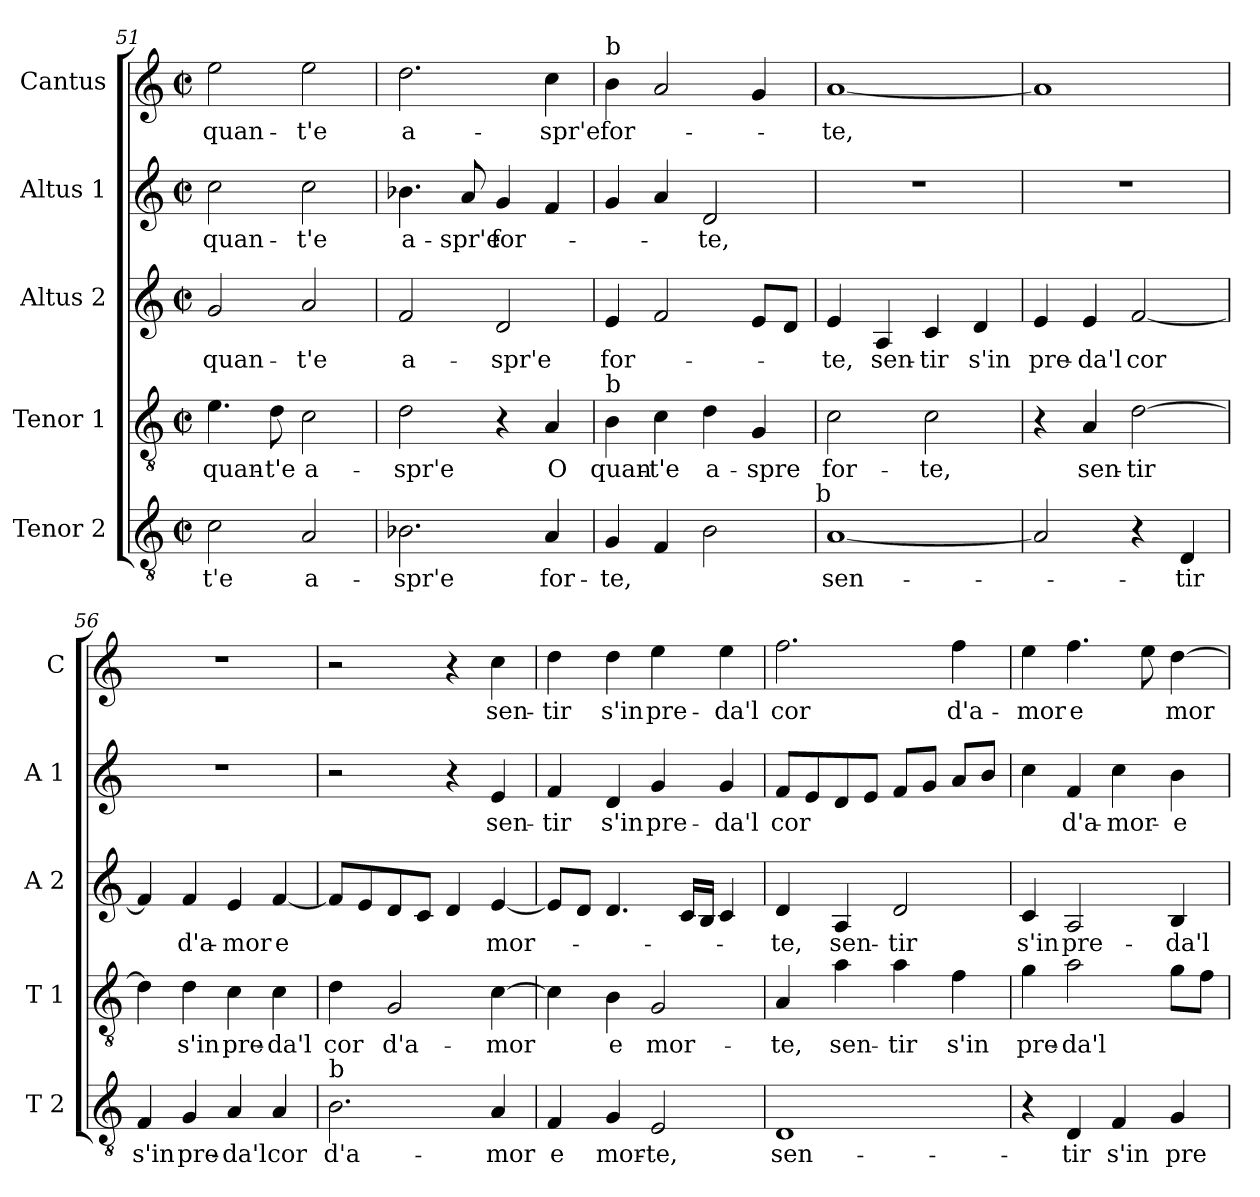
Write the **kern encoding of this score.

**kern	**text	**kern	**text	**kern	**text	**kern	**text	**kern	**text
*part5	*part5	*part4	*part4	*part3	*part3	*part2	*part2	*part1	*part1
*staff5	*staff5	*staff4	*staff4	*staff3	*staff3	*staff2	*staff2	*staff1	*staff1
*I"Tenor 2	*	*I"Tenor 1	*	*I"Altus 2	*	*I"Altus 1	*	*I"Cantus	*
*I'T 2	*	*I'T 1	*	*I'A 2	*	*I'A 1	*	*I'C	*
!!LO:LB:g=z
*clefGv2	*	*clefGv2	*	*clefG2	*	*clefG2	*	*clefG2	*
*k[]	*	*k[]	*	*k[]	*	*k[]	*	*k[]	*
*C:	*	*C:	*	*C:	*	*C:	*	*C:	*
*M2/2	*	*M2/2	*	*M2/2	*	*M2/2	*	*M2/2	*
*met(c|)	*	*met(c|)	*	*met(c|)	*	*met(c|)	*	*met(c|)	*
=51	=51	=51	=51	=51	=51	=51	=51	=51	=51
!	!LO:LY:b	!	!LO:LY:b	!	!LO:LY:b	!	!LO:LY:b	!	!LO:LY:b
2c\	-t'e	4.e\	quan-	2g/	quan-	2cc\	quan-	2ee\	quan-
!	!	!	!LO:LY:b	!	!	!	!	!	!
.	.	8d\	-t'e	.	.	.	.	.	.
!	!LO:LY:b	!	!LO:LY:b	!	!LO:LY:b	!	!LO:LY:b	!	!LO:LY:b
2A/	a-	2c\	a-	2a/	-t'e	2cc\	-t'e	2ee\	-t'e
=52	=52	=52	=52	=52	=52	=52	=52	=52	=52
!	!LO:LY:b	!	!LO:LY:b	!	!LO:LY:b	!	!LO:LY:b	!	!LO:LY:b
2.B-X\	-spr'e	2d\	-spr'e	2f/	a-	4.b-X\	a-	2.dd\	a-
!	!	!	!	!	!	!	!LO:LY:b	!	!
.	.	.	.	.	.	8a/	-spr'e	.	.
!	!	!	!	!	!LO:LY:b	!	!LO:LY:b	!	!
.	.	4r	.	2d/	-spr'e	4g/	for-	.	.
!	!LO:LY:b	!	!LO:LY:b	!	!	!	!	!	!LO:LY:b
4A/	for-	4A/	O	.	.	4f/	.	4cc\	-spr'e
=53	=53	=53	=53	=53	=53	=53	=53	=53	=53
!	!	!	!	!	!	!	!	!LO:TX:a:t=b	!
!	!	!LO:TX:a:t=b	!	!	!	!	!	!	!
!	!LO:LY:b	!	!LO:LY:b	!	!LO:LY:b	!	!	!	!LO:LY:b
4G/	-te,	4B\	quan-	4e/	for-	4g/	.	4b\	for-
!	!	!	!LO:LY:b	!	!	!	!	!	!
4F/	.	4c\	-t'e	2f/	.	4a/	.	2a/	.
!	!	!	!LO:LY:b	!	!	!	!LO:LY:b	!	!
2B\	.	4d\	a-	.	.	2d/	-te,	.	.
!	!	!	!LO:LY:b	!	!	!	!	!	!
.	.	4G/	-spre	8e/L	.	.	.	4g/	.
.	.	.	.	8d/J	.	.	.	.	.
!LO:TX:a:t=b	!	!	!	!	!	!	!	!	!
=54	=54	=54	=54	=54	=54	=54	=54	=54	=54
!	!LO:LY:b	!	!LO:LY:b	!	!LO:LY:b	!	!	!	!LO:LY:b
[1A	sen-	2c\	for-	4e/	-te,	1r	.	[1a	-te,
!	!	!	!	!	!LO:LY:b	!	!	!	!
.	.	.	.	4A/	sen-	.	.	.	.
!	!	!	!LO:LY:b	!	!LO:LY:b	!	!	!	!
.	.	2c\	-te,	4c/	-tir	.	.	.	.
!	!	!	!	!	!LO:LY:b	!	!	!	!
.	.	.	.	4d/	s'in	.	.	.	.
=55	=55	=55	=55	=55	=55	=55	=55	=55	=55
!	!	!	!	!	!LO:LY:b	!	!	!	!
2A/]	.	4r	.	4e/	pre-	1r	.	1a]	.
!	!	!	!LO:LY:b	!	!LO:LY:b	!	!	!	!
.	.	4A/	sen-	4e/	-da'l	.	.	.	.
!	!	!	!LO:LY:b	!	!LO:LY:b	!	!	!	!
4r	.	[2d\	-tir	[2f/	cor	.	.	.	.
!	!LO:LY:b	!	!	!	!	!	!	!	!
4D/	-tir	.	.	.	.	.	.	.	.
!!LO:PB:g=z
=56	=56	=56	=56	=56	=56	=56	=56	=56	=56
!	!LO:LY:b	!	!	!	!	!	!	!	!
4F/	s'in	4d\]	.	4f/]	.	1r	.	1r	.
!	!LO:LY:b	!	!LO:LY:b	!	!LO:LY:b	!	!	!	!
4G/	pre-	4d\	s'in	4f/	d'a-	.	.	.	.
!	!LO:LY:b	!	!LO:LY:b	!	!LO:LY:b	!	!	!	!
4A/	-da'l	4c\	pre-	4e/	-mor	.	.	.	.
!	!LO:LY:b	!	!LO:LY:b	!	!LO:LY:b	!	!	!	!
4A/	cor	4c\	-da'l	[4f/	e	.	.	.	.
=57	=57	=57	=57	=57	=57	=57	=57	=57	=57
!LO:TX:a:t=b	!	!	!	!	!	!	!	!	!
!	!LO:LY:b	!	!LO:LY:b	!	!	!	!	!	!
2.B\	d'a-	4d\	cor	8f/L]	.	2r	.	2r	.
.	.	.	.	8e/	.	.	.	.	.
!	!	!	!LO:LY:b	!	!	!	!	!	!
.	.	2G/	d'a-	8d/	.	.	.	.	.
.	.	.	.	8c/J	.	.	.	.	.
.	.	.	.	4d/	.	4r	.	4r	.
!	!LO:LY:b	!	!LO:LY:b	!	!LO:LY:b	!	!LO:LY:b	!	!LO:LY:b
4A/	-mor	[4c\	-mor	[4e/	mor-	4e/	sen-	4cc\	sen-
=58	=58	=58	=58	=58	=58	=58	=58	=58	=58
!	!LO:LY:b	!	!	!	!	!	!LO:LY:b	!	!LO:LY:b
4F/	e	4c\]	.	8e/L]	.	4f/	-tir	4dd\	-tir
.	.	.	.	8d/J	.	.	.	.	.
!	!LO:LY:b	!	!LO:LY:b	!	!	!	!LO:LY:b	!	!LO:LY:b
4G/	mor-	4B\	e	4.d/	.	4d/	s'in	4dd\	s'in
!	!LO:LY:b	!	!LO:LY:b	!	!	!	!LO:LY:b	!	!LO:LY:b
2E/	-te,	2G/	mor-	.	.	4g/	pre-	4ee\	pre-
.	.	.	.	16c/LL	.	.	.	.	.
.	.	.	.	16B/JJ	.	.	.	.	.
!	!	!	!	!	!	!	!LO:LY:b	!	!LO:LY:b
.	.	.	.	4c/	.	4g/	-da'l	4ee\	-da'l
=59	=59	=59	=59	=59	=59	=59	=59	=59	=59
!	!LO:LY:b	!	!LO:LY:b	!	!LO:LY:b	!	!LO:LY:b	!	!LO:LY:b
1D	sen-	4A/	-te,	4d/	-te,	8f/L	cor	2.ff\	cor
.	.	.	.	.	.	8e/	.	.	.
!	!	!	!LO:LY:b	!	!LO:LY:b	!	!	!	!
.	.	4a\	sen-	4A/	sen-	8d/	.	.	.
.	.	.	.	.	.	8e/J	.	.	.
!	!	!	!LO:LY:b	!	!LO:LY:b	!	!	!	!
.	.	4a\	-tir	2d/	-tir	8f/L	.	.	.
.	.	.	.	.	.	8g/J	.	.	.
!	!	!	!LO:LY:b	!	!	!	!	!	!LO:LY:b
.	.	4f\	s'in	.	.	8a/L	.	4ff\	d'a-
.	.	.	.	.	.	8b/J	.	.	.
!!LO:LB:g=z
=60	=60	=60	=60	=60	=60	=60	=60	=60	=60
!	!	!	!LO:LY:b	!	!LO:LY:b	!	!	!	!LO:LY:b
4r	.	4g\	pre-	4c/	s'in	4cc\	.	4ee\	-mor
!	!LO:LY:b	!	!LO:LY:b	!	!LO:LY:b	!	!LO:LY:b	!	!LO:LY:b
4D/	-tir	2a\	-da'l	2A/	pre-	4f/	d'a-	4.ff\	e
!	!LO:LY:b	!	!	!	!	!	!LO:LY:b	!	!
4F/	s'in	.	.	.	.	4cc\	-mor-	.	.
.	.	.	.	.	.	.	.	8ee\	.
!	!LO:LY:b	!	!	!	!LO:LY:b	!	!LO:LY:b	!	!LO:LY:b
4G/	pre-	8g\L	.	4B/	-da'l	4b\	-e	[4dd\	mor-
.	.	8f\J	.	.	.	.	.	.	.
=	=	=	=	=	=	=	=	=	=
*-	*-	*-	*-	*-	*-	*-	*-	*-	*-
